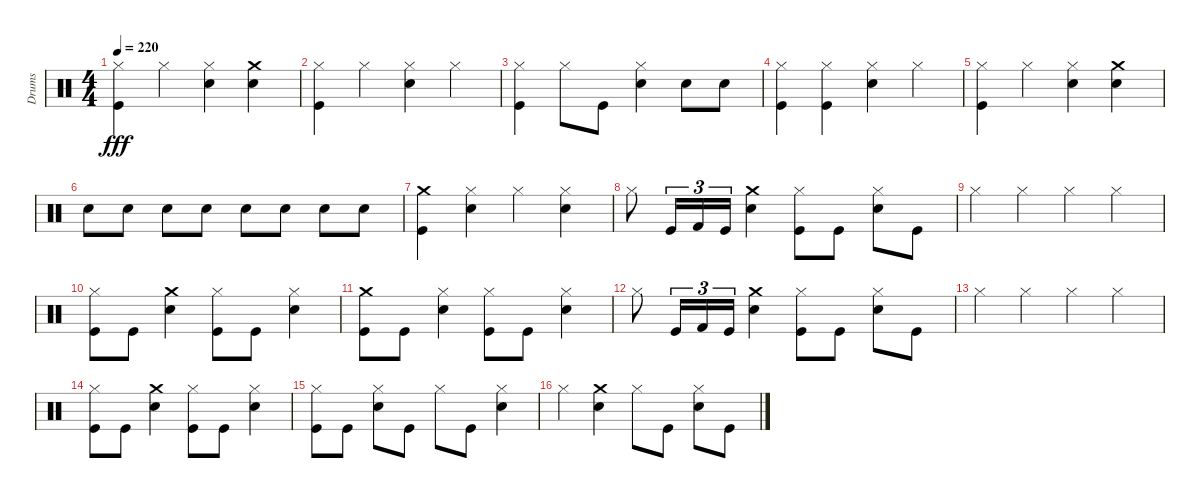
\track ("Drums" "Drums") {instrument percussion}
\staff {score}
\articulation defaults
\ts (4 4)
\tempo 220
\clef neutral
\ks c
("Kick (hit)" "Hi-Hat (closed)").4{dy fff} "Hi-Hat (closed)".4 ("Hi-Hat (closed)" "Snare (hit) 2").4 ("Snare (hit) 2" "Crash medium (hit)").4 |
("Kick (hit)" "Hi-Hat (closed)").4 "Hi-Hat (closed)".4 ("Snare (hit) 2" "Hi-Hat (closed)").4 "Hi-Hat (closed)".4 |
("Kick (hit)" "Hi-Hat (closed)").4 "Hi-Hat (closed)".8 "Kick (hit)".8 ("Snare (hit) 2" "Hi-Hat (closed)").4 "Snare (hit) 2".8 "Snare (hit) 2".8 |
("Kick (hit)" "Hi-Hat (closed)").4 ("Kick (hit)" "Hi-Hat (closed)").4 ("Snare (hit) 2" "Hi-Hat (closed)").4 "Hi-Hat (closed)".4 |
("Kick (hit)" "Hi-Hat (closed)").4 "Hi-Hat (closed)".4 ("Snare (hit) 2" "Hi-Hat (closed)").4 ("Snare (hit) 2" "Crash medium (hit)").4 |
"Snare (hit) 2".8 "Snare (hit) 2".8 "Snare (hit) 2".8 "Snare (hit) 2".8 "Snare (hit) 2".8 "Snare (hit) 2".8 "Snare (hit) 2".8 "Snare (hit) 2".8 |
("Kick (hit)" "Crash medium (hit)").4 ("Hi-Hat (closed)" "Snare (hit) 2").4 "Hi-Hat (closed)".4 ("Snare (hit) 2" "Hi-Hat (closed)").4 |
"Hi-Hat (closed)".8 "Kick (hit)".16{tu (3 2)} "Kick (hit) 2".16{tu (3 2)} "Kick (hit)".16{tu (3 2)} ("Snare (hit) 2" "Crash medium (hit)").4 ("Kick (hit)" "Hi-Hat (closed)").8 "Kick (hit)".8 ("Snare (hit) 2" "Hi-Hat (closed)").8 "Kick (hit)".8 |
"Hi-Hat (closed)".4 "Hi-Hat (closed)".4 "Hi-Hat (closed)".4 "Hi-Hat (closed)".4 |
("Kick (hit)" "Hi-Hat (closed)").8 "Kick (hit)".8 ("Snare (hit) 2" "Crash medium (hit)").4 ("Hi-Hat (closed)" "Kick (hit)").8 "Kick (hit)".8 ("Snare (hit) 2" "Hi-Hat (closed)").4 |
("Kick (hit)" "Crash medium (hit)").8 "Kick (hit)".8 ("Snare (hit) 2" "Hi-Hat (closed)").4 ("Kick (hit)" "Hi-Hat (closed)").8 "Kick (hit)".8 ("Snare (hit) 2" "Hi-Hat (closed)").4 |
"Hi-Hat (closed)".8 "Kick (hit)".16{tu (3 2)} "Kick (hit) 2".16{tu (3 2)} "Kick (hit)".16{tu (3 2)} ("Snare (hit) 2" "Crash medium (hit)").4 ("Kick (hit)" "Hi-Hat (closed)").8 "Kick (hit)".8 ("Snare (hit) 2" "Hi-Hat (closed)").8 "Kick (hit)".8 |
"Hi-Hat (closed)".4 "Hi-Hat (closed)".4 "Hi-Hat (closed)".4 "Hi-Hat (closed)".4 |
("Kick (hit)" "Hi-Hat (closed)").8 "Kick (hit)".8 ("Snare (hit) 2" "Crash medium (hit)").4 ("Kick (hit)" "Hi-Hat (closed)").8 "Kick (hit)".8 ("Hi-Hat (closed)" "Snare (hit) 2").4 |
("Kick (hit)" "Hi-Hat (closed)").8 "Kick (hit)".8 ("Snare (hit) 2" "Hi-Hat (closed)").8 "Kick (hit)".8 "Hi-Hat (closed)".8 "Kick (hit)".8 ("Snare (hit) 2" "Hi-Hat (closed)").4 |
"Hi-Hat (closed)".4 ("Crash medium (hit)" "Snare (hit) 2").4 "Hi-Hat (closed)".8 "Kick (hit)".8 ("Snare (hit) 2" "Hi-Hat (closed)").8 "Kick (hit)".8
